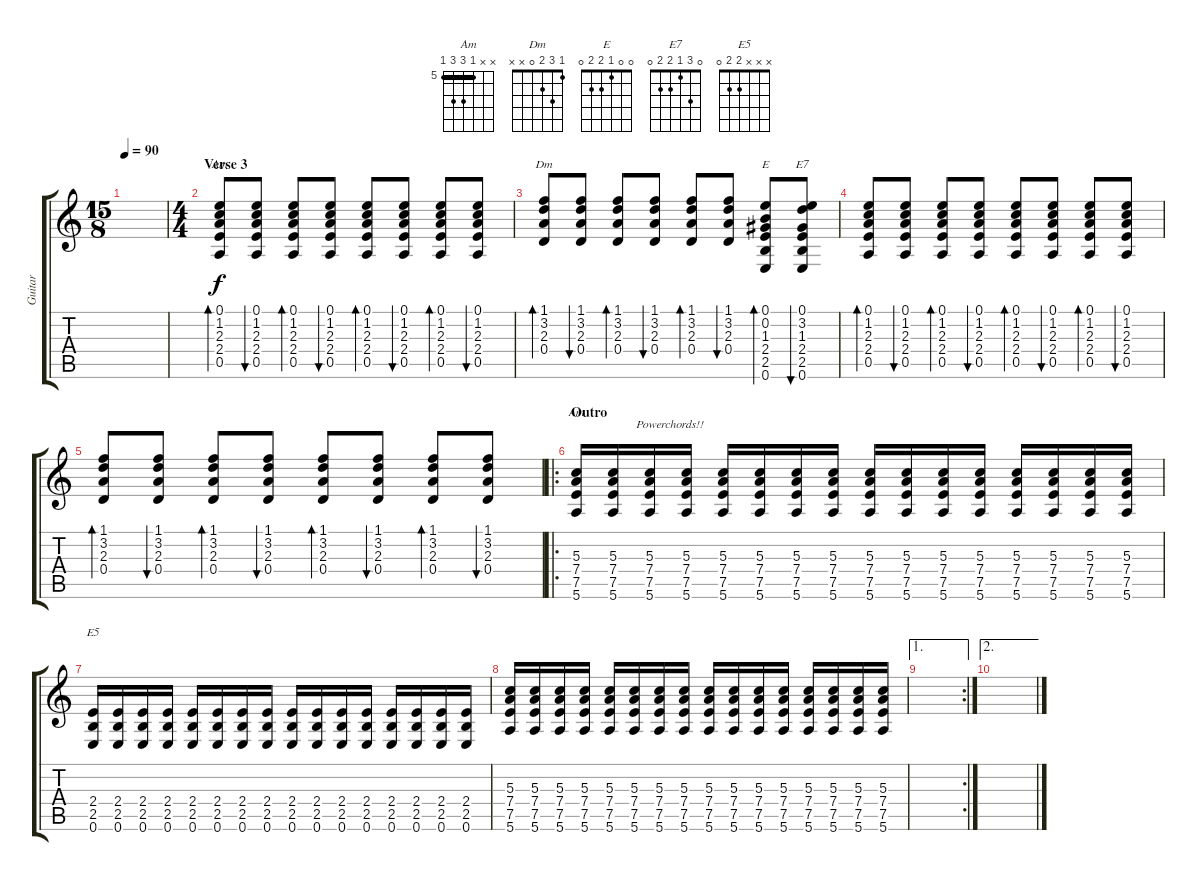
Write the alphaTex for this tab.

\track ("Guitar" "Guitar") {instrument electricguitarclean}
\staff {score tabs}
\tuning (E4 B3 G3 D3 A2 E2) {hide}
\chord ("Am" 0 1 2 2 0 x)
\chord ("Dm" 1 3 2 0 x x)
\chord ("E" 0 0 1 2 2 0)
\chord ("E7" 0 3 1 2 2 0)
\chord ("Am" x x 5 7 7 5) {firstfret 5 barre 5}
\chord ("E5" x x x 2 2 0)
\ts (15 8)
\tempo 90
\clef g2
\ks c
|
\ts (4 4)
\section ("" "Verse 3")
(0.1 1.2 2.3 2.4 0.5).8{bd 60 ch "Am" instrument electricguitarclean} (0.1 1.2 2.3 2.4 0.5).8{bu 60} (0.1 1.2 2.3 2.4 0.5).8{bd 60} (0.1 1.2 2.3 2.4 0.5).8{bu 60} (0.1 1.2 2.3 2.4 0.5).8{bd 60} (0.1 1.2 2.3 2.4 0.5).8{bu 60} (0.1 1.2 2.3 2.4 0.5).8{bd 60} (0.1 1.2 2.3 2.4 0.5).8{bu 60} |
(1.1 3.2 2.3 0.4).8{bd 60 ch "Dm"} (1.1 3.2 2.3 0.4).8{bu 60} (1.1 3.2 2.3 0.4).8{bd 60} (1.1 3.2 2.3 0.4).8{bu 60} (1.1 3.2 2.3 0.4).8{bd 60} (1.1 3.2 2.3 0.4).8{bu 60} (0.1 0.2 1.3 2.4 2.5 0.6).8{bd 60 ch "E"} (0.1 3.2 1.3 2.4 2.5 0.6).8{bu 60 ch "E7"} |
(0.1 1.2 2.3 2.4 0.5).8{bd 60} (0.1 1.2 2.3 2.4 0.5).8{bu 60} (0.1 1.2 2.3 2.4 0.5).8{bd 60} (0.1 1.2 2.3 2.4 0.5).8{bu 60} (0.1 1.2 2.3 2.4 0.5).8{bd 60} (0.1 1.2 2.3 2.4 0.5).8{bu 60} (0.1 1.2 2.3 2.4 0.5).8{bd 60} (0.1 1.2 2.3 2.4 0.5).8{bu 60} |
(1.1 3.2 2.3 0.4).8{bd 60} (1.1 3.2 2.3 0.4).8{bu 60} (1.1 3.2 2.3 0.4).8{bd 60} (1.1 3.2 2.3 0.4).8{bu 60} (1.1 3.2 2.3 0.4).8{bd 60} (1.1 3.2 2.3 0.4).8{bu 60} (1.1 3.2 2.3 0.4).8{bd 60} (1.1 3.2 2.3 0.4).8{bu 60} |
\ro
\section ("" "Outro")
(5.3 7.4 7.5 5.6).16{ch "Am" txt "                    Powerchords!!" volume 12 instrument overdrivenguitar} (5.3 7.4 7.5 5.6).16 (5.3 7.4 7.5 5.6).16 (5.3 7.4 7.5 5.6).16 (5.3 7.4 7.5 5.6).16 (5.3 7.4 7.5 5.6).16 (5.3 7.4 7.5 5.6).16 (5.3 7.4 7.5 5.6).16 (5.3 7.4 7.5 5.6).16 (5.3 7.4 7.5 5.6).16 (5.3 7.4 7.5 5.6).16 (5.3 7.4 7.5 5.6).16 (5.3 7.4 7.5 5.6).16 (5.3 7.4 7.5 5.6).16 (5.3 7.4 7.5 5.6).16 (5.3 7.4 7.5 5.6).16 |
(2.4 2.5 0.6).16{ch "E5"} (2.4 2.5 0.6).16 (2.4 2.5 0.6).16 (2.4 2.5 0.6).16 (2.4 2.5 0.6).16 (2.4 2.5 0.6).16 (2.4 2.5 0.6).16 (2.4 2.5 0.6).16 (2.4 2.5 0.6).16 (2.4 2.5 0.6).16 (2.4 2.5 0.6).16 (2.4 2.5 0.6).16 (2.4 2.5 0.6).16 (2.4 2.5 0.6).16 (2.4 2.5 0.6).16 (2.4 2.5 0.6).16 |
(5.3 7.4 7.5 5.6).16 (5.3 7.4 7.5 5.6).16 (5.3 7.4 7.5 5.6).16 (5.3 7.4 7.5 5.6).16 (5.3 7.4 7.5 5.6).16 (5.3 7.4 7.5 5.6).16 (5.3 7.4 7.5 5.6).16 (5.3 7.4 7.5 5.6).16 (5.3 7.4 7.5 5.6).16 (5.3 7.4 7.5 5.6).16 (5.3 7.4 7.5 5.6).16 (5.3 7.4 7.5 5.6).16 (5.3 7.4 7.5 5.6).16 (5.3 7.4 7.5 5.6).16 (5.3 7.4 7.5 5.6).16 (5.3 7.4 7.5 5.6).16 |
\ae 1
\rc 2
|
\ae 2
